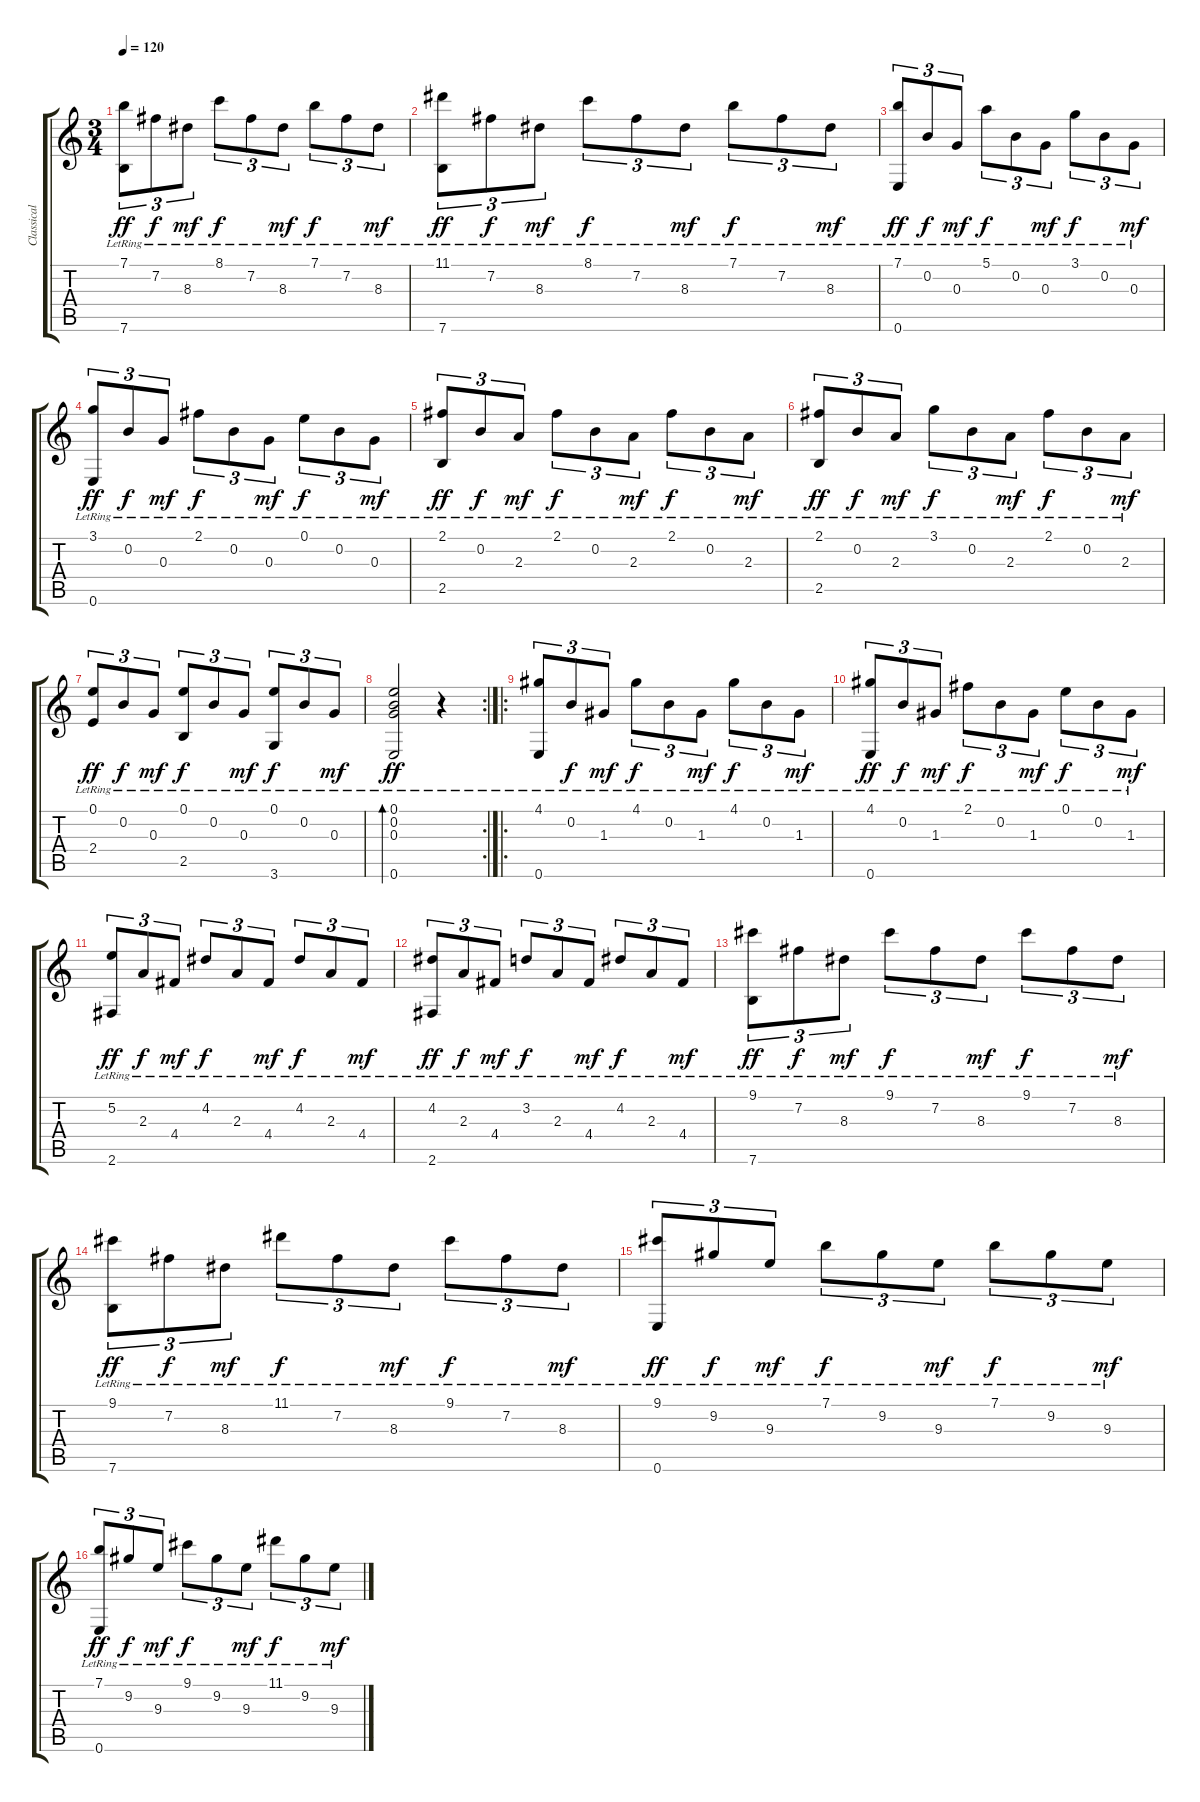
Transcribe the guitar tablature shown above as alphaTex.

\track ("Classical Guitar" "Classical ") {instrument acousticguitarnylon}
\staff {score tabs}
\tuning (E4 B3 G3 D3 A2 E2) {hide}
\ts (3 4)
\tempo 120
\clef g2
\ks c
(7.1{lr} 7.6{lr}).8{tu (3 2) dy ff} 7.2{lr}.8{tu (3 2) dy f} 8.3{lr}.8{tu (3 2) dy mf} 8.1{lr}.8{tu (3 2) dy f} 7.2{lr}.8{tu (3 2)} 8.3{lr}.8{tu (3 2) dy mf} 7.1{lr}.8{tu (3 2) dy f} 7.2{lr}.8{tu (3 2)} 8.3{lr}.8{tu (3 2) dy mf} |
(11.1{lr} 7.6{lr}).8{tu (3 2) dy ff} 7.2{lr}.8{tu (3 2) dy f} 8.3{lr}.8{tu (3 2) dy mf} 8.1{lr}.8{tu (3 2) dy f} 7.2{lr}.8{tu (3 2)} 8.3{lr}.8{tu (3 2) dy mf} 7.1{lr}.8{tu (3 2) dy f} 7.2{lr}.8{tu (3 2)} 8.3{lr}.8{tu (3 2) dy mf} |
(7.1{lr} 0.6{lr}).8{tu (3 2) dy ff} 0.2{lr}.8{tu (3 2) dy f} 0.3{lr}.8{tu (3 2) dy mf} 5.1{lr}.8{tu (3 2) dy f} 0.2{lr}.8{tu (3 2)} 0.3{lr}.8{tu (3 2) dy mf} 3.1{lr}.8{tu (3 2) dy f} 0.2{lr}.8{tu (3 2)} 0.3{lr}.8{tu (3 2) dy mf} |
(3.1{lr} 0.6{lr}).8{tu (3 2) dy ff} 0.2{lr}.8{tu (3 2) dy f} 0.3{lr}.8{tu (3 2) dy mf} 2.1{lr}.8{tu (3 2) dy f} 0.2{lr}.8{tu (3 2)} 0.3{lr}.8{tu (3 2) dy mf} 0.1{lr}.8{tu (3 2) dy f} 0.2{lr}.8{tu (3 2)} 0.3{lr}.8{tu (3 2) dy mf} |
(2.1{lr} 2.5{lr}).8{tu (3 2) dy ff} 0.2{lr}.8{tu (3 2) dy f} 2.3{lr}.8{tu (3 2) dy mf} 2.1{lr}.8{tu (3 2) dy f} 0.2{lr}.8{tu (3 2)} 2.3{lr}.8{tu (3 2) dy mf} 2.1{lr}.8{tu (3 2) dy f} 0.2{lr}.8{tu (3 2)} 2.3{lr}.8{tu (3 2) dy mf} |
(2.1{lr} 2.5{lr}).8{tu (3 2) dy ff} 0.2{lr}.8{tu (3 2) dy f} 2.3{lr}.8{tu (3 2) dy mf} 3.1{lr}.8{tu (3 2) dy f} 0.2{lr}.8{tu (3 2)} 2.3{lr}.8{tu (3 2) dy mf} 2.1{lr}.8{tu (3 2) dy f} 0.2{lr}.8{tu (3 2)} 2.3{lr}.8{tu (3 2) dy mf} |
(0.1{lr} 2.4{lr}).8{tu (3 2) dy ff} 0.2{lr}.8{tu (3 2) dy f} 0.3{lr}.8{tu (3 2) dy mf} (0.1{lr} 2.5{lr}).8{tu (3 2) dy f} 0.2{lr}.8{tu (3 2)} 0.3{lr}.8{tu (3 2) dy mf} (0.1{lr} 3.6{lr}).8{tu (3 2) dy f} 0.2{lr}.8{tu (3 2)} 0.3{lr}.8{tu (3 2) dy mf} |
\rc 2
(0.1{lr} 0.2{lr} 0.3{lr} 0.6{lr}).2{bd 240 dy ff} r.4 |
\ro
(4.1{lr} 0.6{lr}).8{tu (3 2)} 0.2{lr}.8{tu (3 2) dy f} 1.3{lr}.8{tu (3 2) dy mf} 4.1{lr}.8{tu (3 2) dy f} 0.2{lr}.8{tu (3 2)} 1.3{lr}.8{tu (3 2) dy mf} 4.1{lr}.8{tu (3 2) dy f} 0.2{lr}.8{tu (3 2)} 1.3{lr}.8{tu (3 2) dy mf} |
(4.1{lr} 0.6{lr}).8{tu (3 2) dy ff} 0.2{lr}.8{tu (3 2) dy f} 1.3{lr}.8{tu (3 2) dy mf} 2.1{lr}.8{tu (3 2) dy f} 0.2{lr}.8{tu (3 2)} 1.3{lr}.8{tu (3 2) dy mf} 0.1{lr}.8{tu (3 2) dy f} 0.2{lr}.8{tu (3 2)} 1.3{lr}.8{tu (3 2) dy mf} |
(5.2{lr} 2.6{lr}).8{tu (3 2) dy ff} 2.3{lr}.8{tu (3 2) dy f} 4.4{lr}.8{tu (3 2) dy mf} 4.2{lr}.8{tu (3 2) dy f} 2.3{lr}.8{tu (3 2)} 4.4{lr}.8{tu (3 2) dy mf} 4.2{lr}.8{tu (3 2) dy f} 2.3{lr}.8{tu (3 2)} 4.4{lr}.8{tu (3 2) dy mf} |
(4.2{lr} 2.6{lr}).8{tu (3 2) dy ff} 2.3{lr}.8{tu (3 2) dy f} 4.4{lr}.8{tu (3 2) dy mf} 3.2{lr}.8{tu (3 2) dy f} 2.3{lr}.8{tu (3 2)} 4.4{lr}.8{tu (3 2) dy mf} 4.2{lr}.8{tu (3 2) dy f} 2.3{lr}.8{tu (3 2)} 4.4{lr}.8{tu (3 2) dy mf} |
(9.1{lr} 7.6{lr}).8{tu (3 2) dy ff} 7.2{lr}.8{tu (3 2) dy f} 8.3{lr}.8{tu (3 2) dy mf} 9.1{lr}.8{tu (3 2) dy f} 7.2{lr}.8{tu (3 2)} 8.3{lr}.8{tu (3 2) dy mf} 9.1{lr}.8{tu (3 2) dy f} 7.2{lr}.8{tu (3 2)} 8.3{lr}.8{tu (3 2) dy mf} |
(9.1{lr} 7.6{lr}).8{tu (3 2) dy ff} 7.2{lr}.8{tu (3 2) dy f} 8.3{lr}.8{tu (3 2) dy mf} 11.1{lr}.8{tu (3 2) dy f} 7.2{lr}.8{tu (3 2)} 8.3{lr}.8{tu (3 2) dy mf} 9.1{lr}.8{tu (3 2) dy f} 7.2{lr}.8{tu (3 2)} 8.3{lr}.8{tu (3 2) dy mf} |
(9.1{lr} 0.6{lr}).8{tu (3 2) dy ff} 9.2{lr}.8{tu (3 2) dy f} 9.3{lr}.8{tu (3 2) dy mf} 7.1{lr}.8{tu (3 2) dy f} 9.2{lr}.8{tu (3 2)} 9.3{lr}.8{tu (3 2) dy mf} 7.1{lr}.8{tu (3 2) dy f} 9.2{lr}.8{tu (3 2)} 9.3{lr}.8{tu (3 2) dy mf} |
(7.1{lr} 0.6{lr}).8{tu (3 2) dy ff} 9.2{lr}.8{tu (3 2) dy f} 9.3{lr}.8{tu (3 2) dy mf} 9.1{lr}.8{tu (3 2) dy f} 9.2{lr}.8{tu (3 2)} 9.3{lr}.8{tu (3 2) dy mf} 11.1{lr}.8{tu (3 2) dy f} 9.2{lr}.8{tu (3 2)} 9.3{lr}.8{tu (3 2) dy mf}
